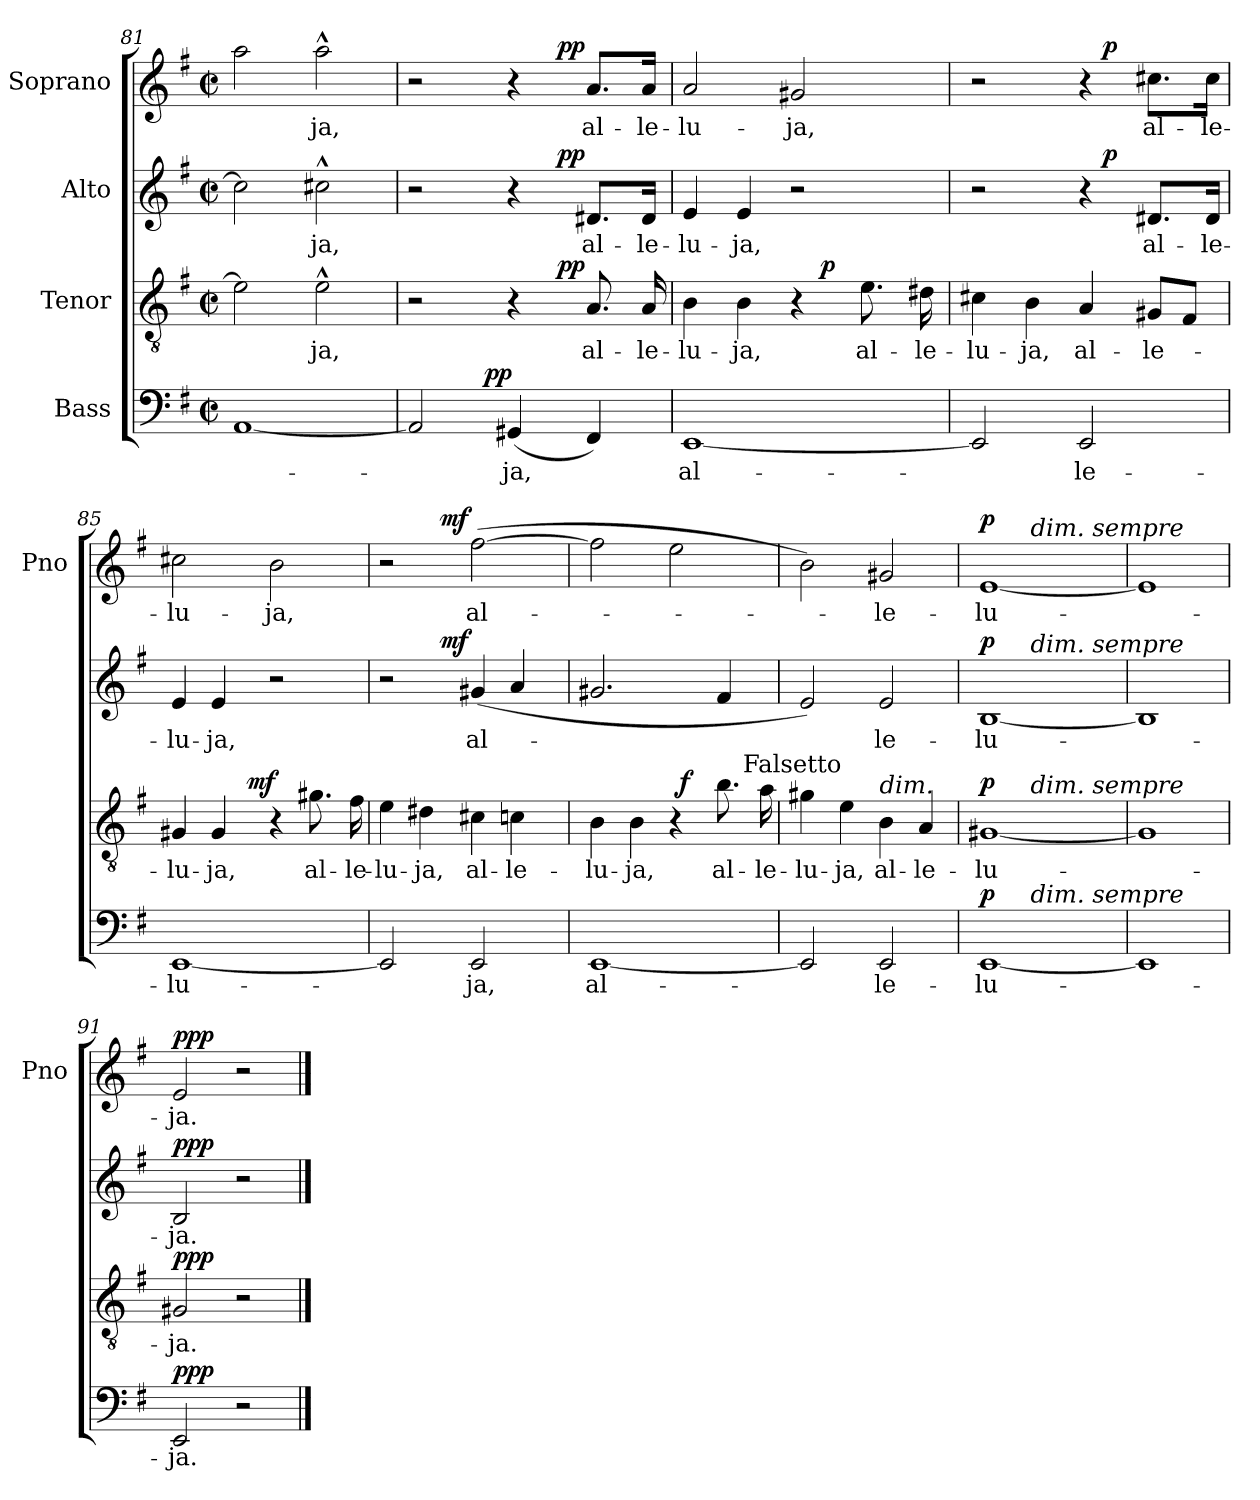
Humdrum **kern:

**kern	**text	**dynam	**kern	**text	**dynam	**kern	**text	**dynam	**kern	**text	**dynam
*part4	*part4	*part4	*part3	*part3	*part3	*part2	*part2	*part2	*part1	*part1	*part1
*staff4	*staff4	*staff4	*staff3	*staff3	*staff3	*staff2	*staff2	*staff2	*staff1	*staff1	*staff1
*I"Bass	*	*	*I"Tenor	*	*	*I"Alto	*	*	*I"Soprano	*	*
*	*	*	*	*	*	*	*	*	*I'Pno	*	*
*clefF4	*	*	*clefGv2	*	*	*clefG2	*	*	*clefG2	*	*
*k[f#]	*	*	*k[f#]	*	*	*k[f#]	*	*	*k[f#]	*	*
*G:	*	*	*G:	*	*	*G:	*	*	*G:	*	*
*M2/2	*	*	*M2/2	*	*	*M2/2	*	*	*M2/2	*	*
*met(c|)	*	*	*met(c|)	*	*	*met(c|)	*	*	*met(c|)	*	*
=81	=81	=81	=81	=81	=81	=81	=81	=81	=81	=81	=81
[1AA	-­-	.	2e\]	-­	.	2cc#\]	-­	.	2aa\	-­	.
.	.	.	2e^^>\	ja,	.	2cc#X^^>\	ja,	.	2aa^^>\	ja,	.
=82	=82	=82	=82	=82	=82	=82	=82	=82	=82	=82	=82
*^	*	*	*^	*	*	*^	*	*	*^	*	*
2AA/]	4..ryy	-­	.	2r	2ryy	.	.	2r	2ryy	.	.	2r	2ryy	.	.
!	!	!	!LO:DY:a	!	!	!	!	!	!	!	!	!	!	!	!
.	2ryy	.	pp	.	.	.	.	.	.	.	.	.	.	.	.
(4GG#X/	.	ja,	.	4r	8ryy	.	.	4r	8ryy	.	.	4r	8ryy	.	.
.	.	.	.	.	32ryy	.	.	.	32ryy	.	.	.	32ryy	.	.
!	!	!	!	!	!	!	!LO:DY:a	!	!	!	!LO:DY:a	!	!	!	!LO:DY:a
.	.	.	.	.	4ryy	.	pp	.	4ryy	.	pp	.	4ryy	.	pp
4FF#/)	.	.	.	8.A/	.	al-	.	8.d#X/L	.	al-	.	8.a/L	.	al-	.
.	.	.	.	.	16.ryy	.	.	.	16.ryy	.	.	.	16.ryy	.	.
.	16ryy	.	.	16A/	.	-le-	.	16d#/Jk	.	-le-	.	16a/Jk	.	-le-	.
*	*	*	*	*	*	*	*	*v	*v	*	*	*	*	*	*
*v	*v	*	*	*	*	*	*	*	*	*	*v	*v	*	*
=83	=83	=83	=83	=83	=83	=83	=83	=83	=83	=83	=83	=83
[1EE	al-	.	4B\	2ryy	-lu-	.	4e/	-lu-	.	2a/	-lu-	.
.	.	.	4B\	.	-ja,	.	4e/	-ja,	.	.	.	.
.	.	.	4r	16.ryy	.	.	2r	.	.	2g#X/	-ja,	.
!	!	!	!	!	!	!LO:DY:a	!	!	!	!	!	!
.	.	.	.	4ryy	.	p	.	.	.	.	.	.
.	.	.	8.e\	.	al-	.	.	.	.	.	.	.
.	.	.	.	8ryy	.	.	.	.	.	.	.	.
.	.	.	16d#X\	.	-le-	.	.	.	.	.	.	.
.	.	.	.	32ryy	.	.	.	.	.	.	.	.
*	*	*	*v	*v	*	*	*	*	*	*	*	*
!!LO:LB:g=z
=84	=84	=84	=84	=84	=84	=84	=84	=84	=84	=84	=84
*	*	*	*	*	*	*^	*	*	*^	*	*
2EE/]	-­	.	4c#X\	-lu-	.	2r	2ryy	.	.	2r	2ryy	.	.
.	.	.	4B\	-ja,	.	.	.	.	.	.	.	.	.
2EE/	le-	.	4A/	al-	.	4r	16ryy	.	.	4r	16ryy	.	.
!	!	!	!	!	!	!	!	!	!LO:DY:a	!	!	!	!LO:DY:a
.	.	.	.	.	.	.	4..ryy	.	p	.	4..ryy	.	p
.	.	.	8G#X/L	-le-	.	8.d#X/L	.	al-	.	8.cc#X\L	.	al-	.
.	.	.	8F#/J	.	.	.	.	.	.	.	.	.	.
.	.	.	.	.	.	16d#/Jk	.	-le-	.	16cc#\Jk	.	-le-	.
*	*	*	*	*	*	*v	*v	*	*	*	*	*	*
*	*	*	*	*	*	*	*	*	*v	*v	*	*
=85	=85	=85	=85	=85	=85	=85	=85	=85	=85	=85	=85
*	*	*	*^	*	*	*	*	*	*	*	*
[1EE	-lu-	.	4G#X/	4ryy	-lu-	.	4e/	-lu-	.	2cc#X\	-lu-	.
.	.	.	4G#/	8ryy	-ja,	.	4e/	-ja,	.	.	.	.
.	.	.	.	32ryy	.	.	.	.	.	.	.	.
!	!	!	!	!	!	!LO:DY:a	!	!	!	!	!	!
.	.	.	.	2ryy	.	mf	.	.	.	.	.	.
.	.	.	4r	.	.	.	2r	.	.	2b\	-ja,	.
.	.	.	8.g#X\	.	al-	.	.	.	.	.	.	.
.	.	.	.	16.ryy	.	.	.	.	.	.	.	.
.	.	.	16f#\	.	-le-	.	.	.	.	.	.	.
*	*	*	*v	*v	*	*	*	*	*	*	*	*
=86	=86	=86	=86	=86	=86	=86	=86	=86	=86	=86	=86
*	*	*	*	*	*	*^	*	*	*^	*	*
2EE/]	-­	.	4e\	-lu-	.	2r	4ryy	.	.	2r	4ryy	.	.
.	.	.	4d#X\	-ja,	.	.	16.ryy	.	.	.	16.ryy	.	.
!	!	!	!	!	!	!	!	!	!LO:DY:a	!	!	!	!LO:DY:a
.	.	.	.	.	.	.	2ryy	.	mf	.	2ryy	.	mf
2EE/	ja,	.	4c#X\	al-	.	(4g#X/	.	al-	.	([2ff#\	.	al-	.
.	.	.	4cn\	-le-	.	4a/	.	.	.	.	.	.	.
.	.	.	.	.	.	.	8ryy	.	.	.	8ryy	.	.
.	.	.	.	.	.	.	32ryy	.	.	.	32ryy	.	.
*	*	*	*	*	*	*v	*v	*	*	*	*	*	*
*	*	*	*	*	*	*	*	*	*v	*v	*	*
=87	=87	=87	=87	=87	=87	=87	=87	=87	=87	=87	=87
*	*	*	*^	*	*	*	*	*	*	*	*
*	*	*	*	*^	*	*	*	*	*	*	*	*
[1EE	al-	.	4B\	2ryy	2..ryy	-lu-	.	2.g#X/	-­	.	2ff#\]	.	.
.	.	.	4B\	.	.	-ja,	.	.	.	.	.	.	.
.	.	.	4r	32ryy	.	.	.	.	.	.	2ee\	.	.
!	!	!	!	!	!	!	!LO:DY:a	!	!	!	!	!	!
.	.	.	.	4...ryy	.	.	f	.	.	.	.	.	.
.	.	.	8.b\	.	.	al-	.	4f#/	­	.	.	.	.
!	!	!	!	!	!LO:TX:a:t=Falsetto	!	!	!	!	!	!	!	!
.	.	.	.	.	8ryy	.	.	.	.	.	.	.	.
.	.	.	16a\	.	.	-le-	.	.	.	.	.	.	.
*	*	*	*v	*v	*v	*	*	*	*	*	*	*	*
=88	=88	=88	=88	=88	=88	=88	=88	=88	=88	=88	=88
2EE/]	-­	.	4g#X\	-lu-	.	2e/)	­	.	2b\)	.	.
.	.	.	4e\	-ja,	.	.	.	.	.	.	.
!	!	!	!LO:TX:a:i:t=dim.	!	!	!	!	!	!	!	!
2EE/	le-	.	4B\	al-	.	2e/	le-	.	2g#X/	-le-	.
.	.	.	4A/	-le-	.	.	.	.	.	.	.
=89	=89	=89	=89	=89	=89	=89	=89	=89	=89	=89	=89
!	!	!LO:DY:a	!	!	!LO:DY:a	!	!	!LO:DY:a	!	!	!LO:DY:a
*^	*	*	*^	*	*	*^	*	*	*^	*	*
[1EE	4ryy	-lu-	p	[1G#X	4ryy	-lu-	p	[1B	4ryy	-lu-	p	[1e	4ryy	-lu-	p
.	32ryy	.	.	.	32ryy	.	.	.	32ryy	.	.	.	32ryy	.	.
!	!	!	!	!	!	!	!	!	!	!	!	!	!LO:TX:a:i:t=dim. sempre	!	!
!	!	!	!	!	!	!	!	!	!LO:TX:a:i:t=dim. sempre	!	!	!	!	!	!
!	!	!	!	!	!LO:TX:a:i:t=dim. sempre	!	!	!	!	!	!	!	!	!	!
!	!LO:TX:a:i:t=dim. sempre	!	!	!	!	!	!	!	!	!	!	!	!	!	!
.	2ryy	.	.	.	2ryy	.	.	.	2ryy	.	.	.	2ryy	.	.
.	8..ryy	.	.	.	8..ryy	.	.	.	8..ryy	.	.	.	8..ryy	.	.
*v	*v	*	*	*	*	*	*	*v	*v	*	*	*v	*v	*	*
*	*	*	*v	*v	*	*	*	*	*	*	*	*
=90	=90	=90	=90	=90	=90	=90	=90	=90	=90	=90	=90
1EE]	-­-	.	1G#]	-­-	.	1B]	-­-	.	1e]	-­-	.
=91	=91	=91	=91	=91	=91	=91	=91	=91	=91	=91	=91
!	!	!LO:DY:a	!	!	!LO:DY:a	!	!	!LO:DY:a	!	!	!LO:DY:a
2EE/	-ja.	ppp	2G#X/	-ja.	ppp	2B/	-ja.	ppp	2e/	-ja.	ppp
2r	.	.	2r	.	.	2r	.	.	2r	.	.
==	==	==	==	==	==	==	==	==	==	==	==
*-	*-	*-	*-	*-	*-	*-	*-	*-	*-	*-	*-
